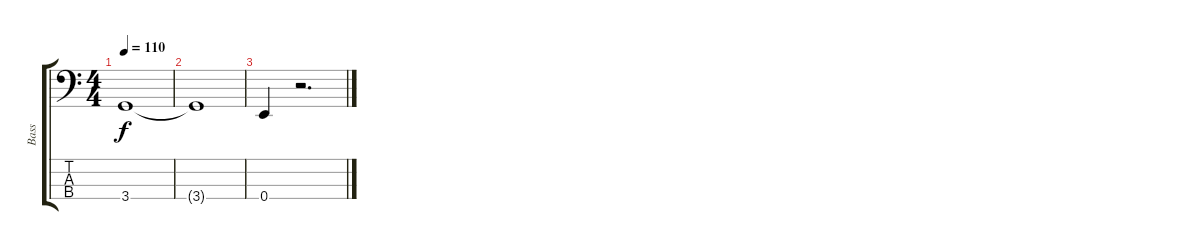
\track ("Bass" "Bass") {instrument electricbassfinger}
\staff {score tabs}
\tuning (G2 D2 A1 E1) {hide}
\ts (4 4)
\tempo 110
\clef f4
\ks c
3.4{t}.1{dy f} |
3.4{t}.1 |
0.4.4 r.2{d}
